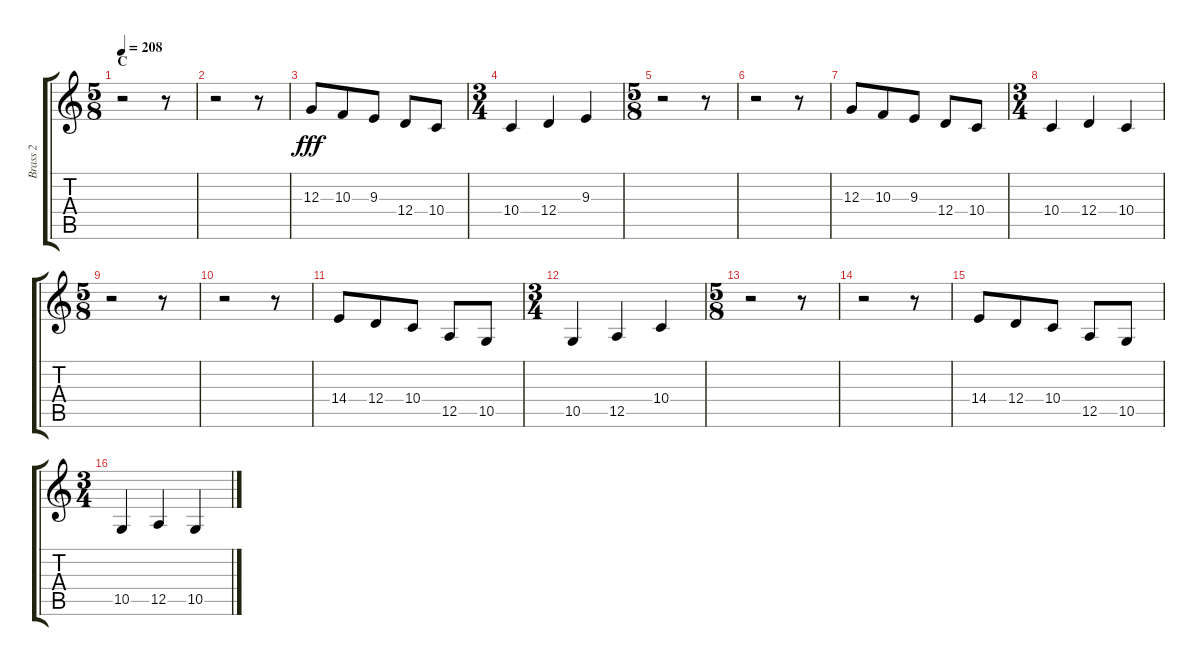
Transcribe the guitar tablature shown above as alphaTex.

\track ("Brass 2" "Brass 2") {instrument brasssection}
\staff {score tabs}
\tuning (E4 B3 G3 D3 A2 E2) {hide}
\ts (5 8)
\section ("" "C")
\tempo 208
\clef g2
\ks c
r.2{dy fff} r.8 |
r.2 r.8 |
12.3.8 10.3.8 9.3.8 12.4.8 10.4.8 |
\ts (3 4)
10.4.4 12.4.4 9.3.4 |
\ts (5 8)
r.2 r.8 |
r.2 r.8 |
12.3.8 10.3.8 9.3.8 12.4.8 10.4.8 |
\ts (3 4)
10.4.4 12.4.4 10.4.4 |
\ts (5 8)
r.2 r.8 |
r.2 r.8 |
14.4.8 12.4.8 10.4.8 12.5.8 10.5.8 |
\ts (3 4)
10.5.4 12.5.4 10.4.4 |
\ts (5 8)
r.2 r.8 |
r.2 r.8 |
14.4.8 12.4.8 10.4.8 12.5.8 10.5.8 |
\ts (3 4)
10.5.4 12.5.4 10.5.4
